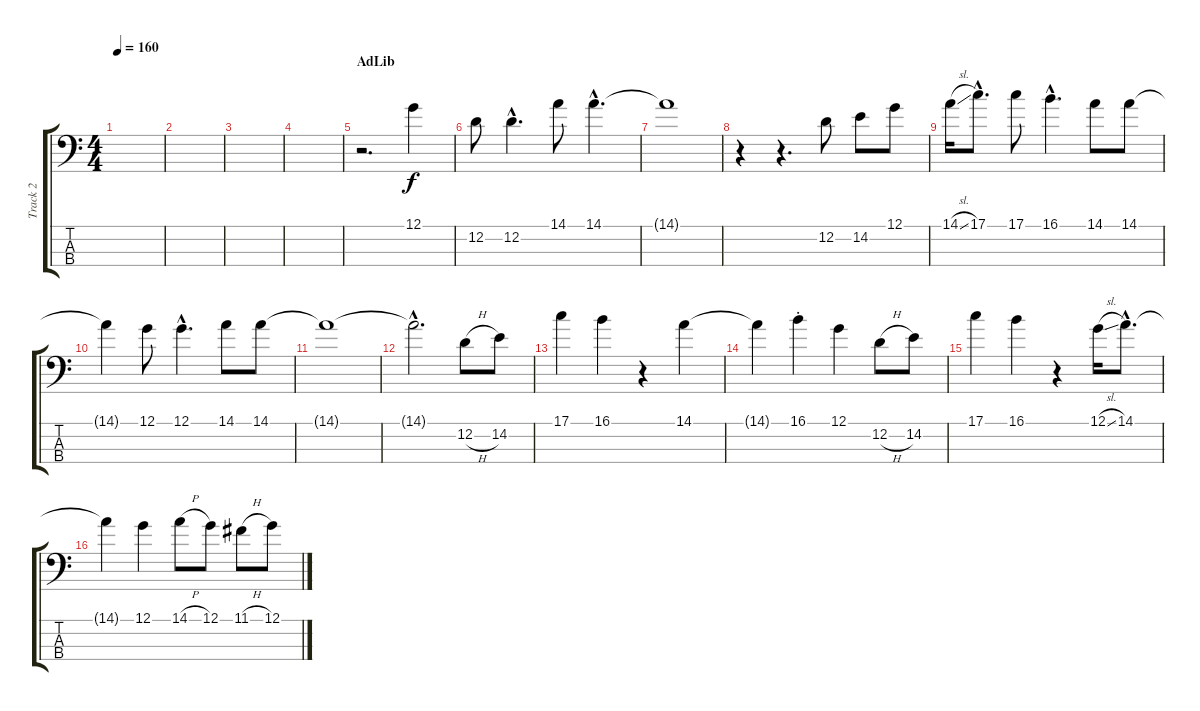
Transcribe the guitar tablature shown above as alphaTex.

\track ("Track 2" "Track 2") {instrument acousticguitarnylon}
\staff {score tabs}
\tuning (G2 D2 A1 E1) {hide}
\ts (4 4)
\tempo 160
\clef f4
\ks c
|
|
|
|
\section ("" "AdLib")
r.2{d} 12.1.4 |
12.2.8 12.2{hac}.4{d} 14.1.8 14.1{hac}.4{d} |
14.1{t}.1 |
r.4 r.4{d} 12.2.8 14.2.8 12.1.8 |
14.1{sl}.16 17.1{hac}.8{d} 17.1.8 16.1{hac}.4{d} 14.1.8 14.1.8 |
14.1{t}.4 12.1.8 12.1{hac}.4{d} 14.1.8 14.1.8 |
14.1{t}.1 |
14.1{hac t}.2{d} 12.2{h}.8 14.2.8 |
17.1.4 16.1.4 r.4 14.1.4 |
14.1{t}.4 16.1{st}.4 12.1.4 12.2{h}.8 14.2.8 |
17.1.4 16.1.4 r.4 12.1{sl}.16 14.1{hac}.8{d} |
14.1{t}.4 12.1.4 14.1{h}.8 12.1.8 11.1{h}.8 12.1.8
